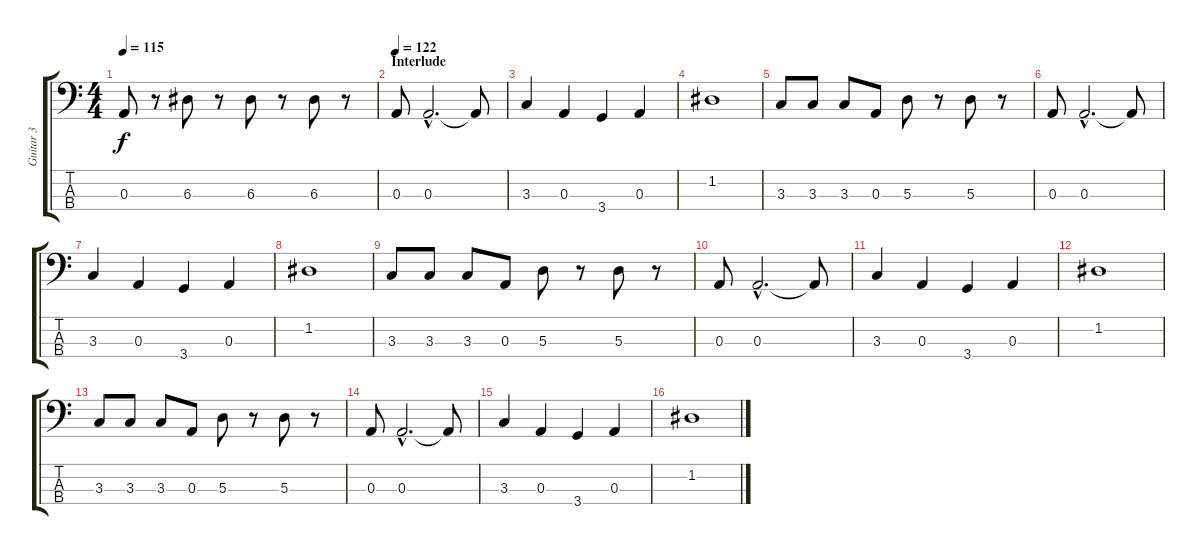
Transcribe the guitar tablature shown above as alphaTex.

\track ("Guitar 3" "Guitar 3") {instrument electricbasspick}
\staff {score tabs}
\tuning (G2 D2 A1 E1) {hide}
\ts (4 4)
\tempo 115
\clef f4
\ks c
0.3.8{dy f} r.8 6.3.8 r.8 6.3.8 r.8 6.3.8 r.8 |
\section ("" "Interlude")
\tempo 122
0.3.8 0.3{hac}.2{d} 0.3{t}.8 |
3.3.4 0.3.4 3.4.4 0.3.4 |
1.2.1 |
3.3.8 3.3.8 3.3.8 0.3.8 5.3.8 r.8 5.3.8 r.8 |
0.3.8 0.3{hac}.2{d} 0.3{t}.8 |
3.3.4 0.3.4 3.4.4 0.3.4 |
1.2.1 |
3.3.8 3.3.8 3.3.8 0.3.8 5.3.8 r.8 5.3.8 r.8 |
0.3.8 0.3{hac}.2{d} 0.3{t}.8 |
3.3.4 0.3.4 3.4.4 0.3.4 |
1.2.1 |
3.3.8 3.3.8 3.3.8 0.3.8 5.3.8 r.8 5.3.8 r.8 |
0.3.8 0.3{hac}.2{d} 0.3{t}.8 |
3.3.4 0.3.4 3.4.4 0.3.4 |
1.2.1
